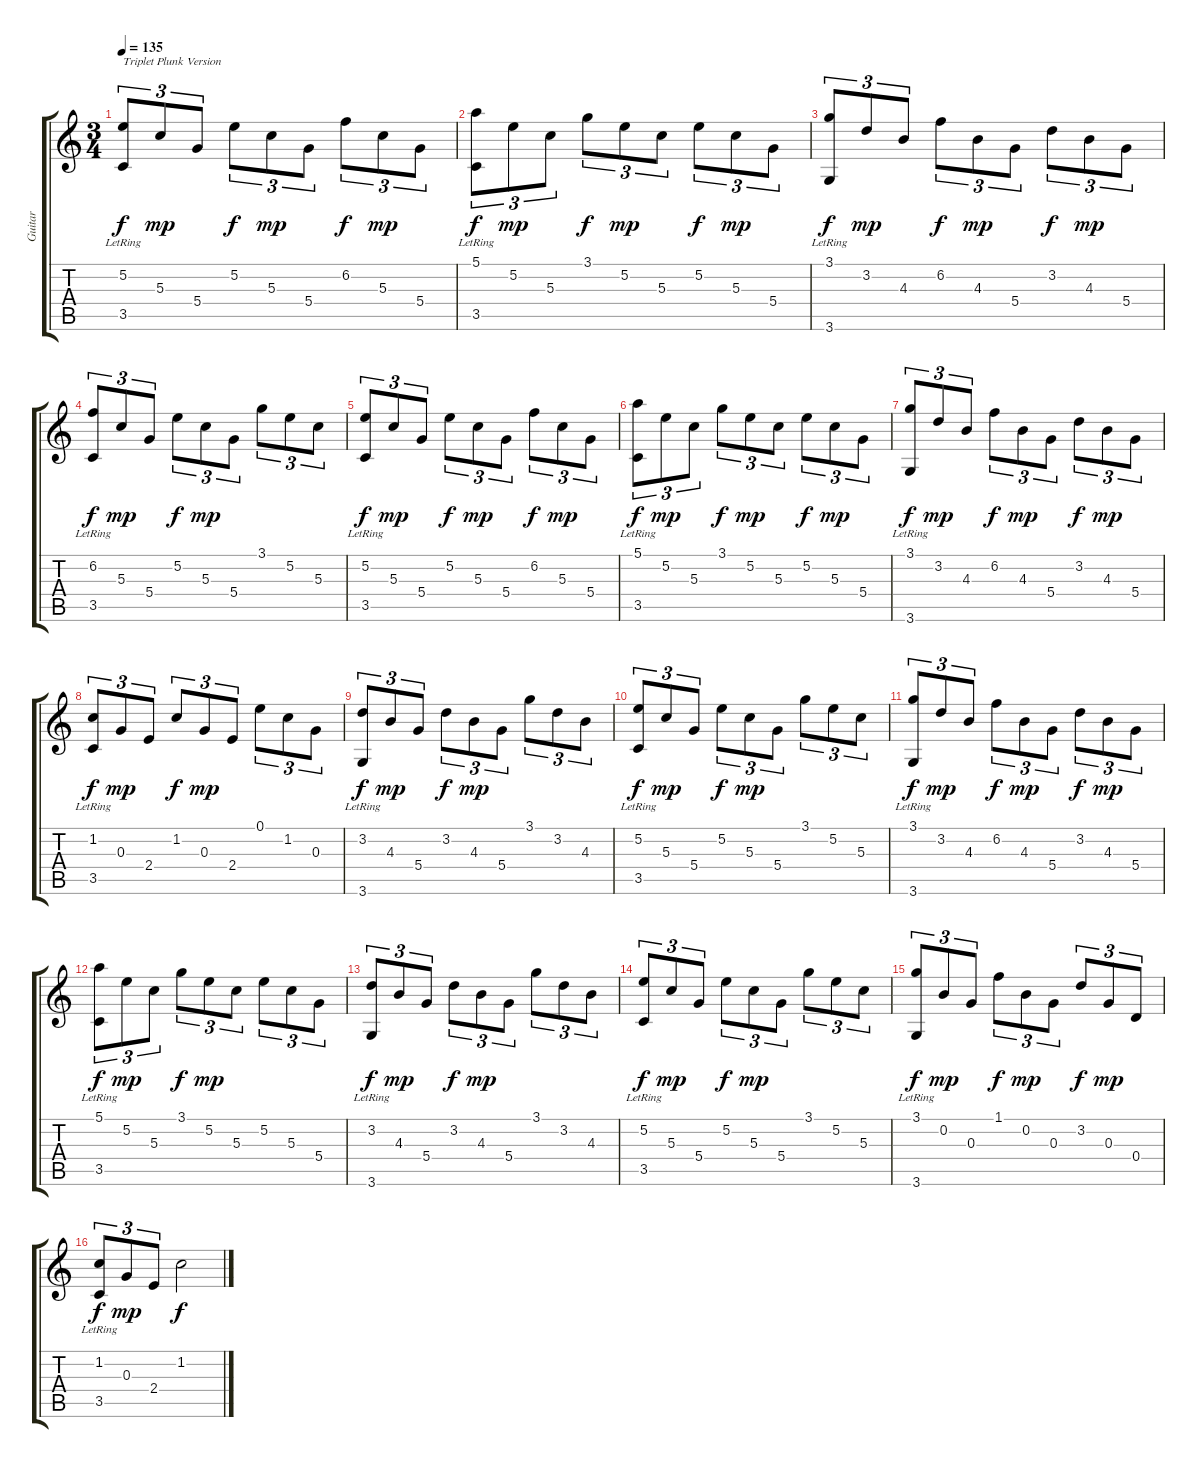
\track ("Guitar" "Guitar") {instrument acousticguitarnylon}
\staff {score tabs}
\tuning (E4 B3 G3 D3 A2 E2) {hide}
\ts (3 4)
\tempo 135
\clef g2
\ks c
(5.2 3.5{lr}).8{tu (3 2) txt "Triplet Plunk Version" dy f} 5.3.8{tu (3 2) dy mp} 5.4.8{tu (3 2)} 5.2.8{tu (3 2) dy f} 5.3.8{tu (3 2) dy mp} 5.4.8{tu (3 2)} 6.2.8{tu (3 2) dy f} 5.3.8{tu (3 2) dy mp} 5.4.8{tu (3 2)} |
(5.1 3.5{lr}).8{tu (3 2) dy f} 5.2.8{tu (3 2) dy mp} 5.3.8{tu (3 2)} 3.1.8{tu (3 2) dy f} 5.2.8{tu (3 2) dy mp} 5.3.8{tu (3 2)} 5.2.8{tu (3 2) dy f} 5.3.8{tu (3 2) dy mp} 5.4.8{tu (3 2)} |
(3.1 3.6{lr}).8{tu (3 2) dy f} 3.2.8{tu (3 2) dy mp} 4.3.8{tu (3 2)} 6.2.8{tu (3 2) dy f} 4.3.8{tu (3 2) dy mp} 5.4.8{tu (3 2)} 3.2.8{tu (3 2) dy f} 4.3.8{tu (3 2) dy mp} 5.4.8{tu (3 2)} |
(6.2 3.5{lr}).8{tu (3 2) dy f} 5.3.8{tu (3 2) dy mp} 5.4.8{tu (3 2)} 5.2.8{tu (3 2) dy f} 5.3.8{tu (3 2) dy mp} 5.4.8{tu (3 2)} 3.1.8{tu (3 2)} 5.2.8{tu (3 2)} 5.3.8{tu (3 2)} |
(5.2 3.5{lr}).8{tu (3 2) dy f} 5.3.8{tu (3 2) dy mp} 5.4.8{tu (3 2)} 5.2.8{tu (3 2) dy f} 5.3.8{tu (3 2) dy mp} 5.4.8{tu (3 2)} 6.2.8{tu (3 2) dy f} 5.3.8{tu (3 2) dy mp} 5.4.8{tu (3 2)} |
(5.1 3.5{lr}).8{tu (3 2) dy f} 5.2.8{tu (3 2) dy mp} 5.3.8{tu (3 2)} 3.1.8{tu (3 2) dy f} 5.2.8{tu (3 2) dy mp} 5.3.8{tu (3 2)} 5.2.8{tu (3 2) dy f} 5.3.8{tu (3 2) dy mp} 5.4.8{tu (3 2)} |
(3.1 3.6{lr}).8{tu (3 2) dy f} 3.2.8{tu (3 2) dy mp} 4.3.8{tu (3 2)} 6.2.8{tu (3 2) dy f} 4.3.8{tu (3 2) dy mp} 5.4.8{tu (3 2)} 3.2.8{tu (3 2) dy f} 4.3.8{tu (3 2) dy mp} 5.4.8{tu (3 2)} |
(1.2 3.5{lr}).8{tu (3 2) dy f} 0.3.8{tu (3 2) dy mp} 2.4.8{tu (3 2)} 1.2.8{tu (3 2) dy f} 0.3.8{tu (3 2) dy mp} 2.4.8{tu (3 2)} 0.1.8{tu (3 2)} 1.2.8{tu (3 2)} 0.3.8{tu (3 2)} |
(3.2 3.6{lr}).8{tu (3 2) dy f} 4.3.8{tu (3 2) dy mp} 5.4.8{tu (3 2)} 3.2.8{tu (3 2) dy f} 4.3.8{tu (3 2) dy mp} 5.4.8{tu (3 2)} 3.1.8{tu (3 2)} 3.2.8{tu (3 2)} 4.3.8{tu (3 2)} |
(5.2 3.5{lr}).8{tu (3 2) dy f} 5.3.8{tu (3 2) dy mp} 5.4.8{tu (3 2)} 5.2.8{tu (3 2) dy f} 5.3.8{tu (3 2) dy mp} 5.4.8{tu (3 2)} 3.1.8{tu (3 2)} 5.2.8{tu (3 2)} 5.3.8{tu (3 2)} |
(3.1 3.6{lr}).8{tu (3 2) dy f} 3.2.8{tu (3 2) dy mp} 4.3.8{tu (3 2)} 6.2.8{tu (3 2) dy f} 4.3.8{tu (3 2) dy mp} 5.4.8{tu (3 2)} 3.2.8{tu (3 2) dy f} 4.3.8{tu (3 2) dy mp} 5.4.8{tu (3 2)} |
(5.1 3.5{lr}).8{tu (3 2) dy f} 5.2.8{tu (3 2) dy mp} 5.3.8{tu (3 2)} 3.1.8{tu (3 2) dy f} 5.2.8{tu (3 2) dy mp} 5.3.8{tu (3 2)} 5.2.8{tu (3 2)} 5.3.8{tu (3 2)} 5.4.8{tu (3 2)} |
(3.2 3.6{lr}).8{tu (3 2) dy f} 4.3.8{tu (3 2) dy mp} 5.4.8{tu (3 2)} 3.2.8{tu (3 2) dy f} 4.3.8{tu (3 2) dy mp} 5.4.8{tu (3 2)} 3.1.8{tu (3 2)} 3.2.8{tu (3 2)} 4.3.8{tu (3 2)} |
(5.2 3.5{lr}).8{tu (3 2) dy f} 5.3.8{tu (3 2) dy mp} 5.4.8{tu (3 2)} 5.2.8{tu (3 2) dy f} 5.3.8{tu (3 2) dy mp} 5.4.8{tu (3 2)} 3.1.8{tu (3 2)} 5.2.8{tu (3 2)} 5.3.8{tu (3 2)} |
(3.1 3.6{lr}).8{tu (3 2) dy f} 0.2.8{tu (3 2) dy mp} 0.3.8{tu (3 2)} 1.1.8{tu (3 2) dy f} 0.2.8{tu (3 2) dy mp} 0.3.8{tu (3 2)} 3.2.8{tu (3 2) dy f} 0.3.8{tu (3 2) dy mp} 0.4.8{tu (3 2)} |
(1.2 3.5{lr}).8{tu (3 2) dy f} 0.3.8{tu (3 2) dy mp} 2.4.8{tu (3 2)} 1.2.2{dy f}
